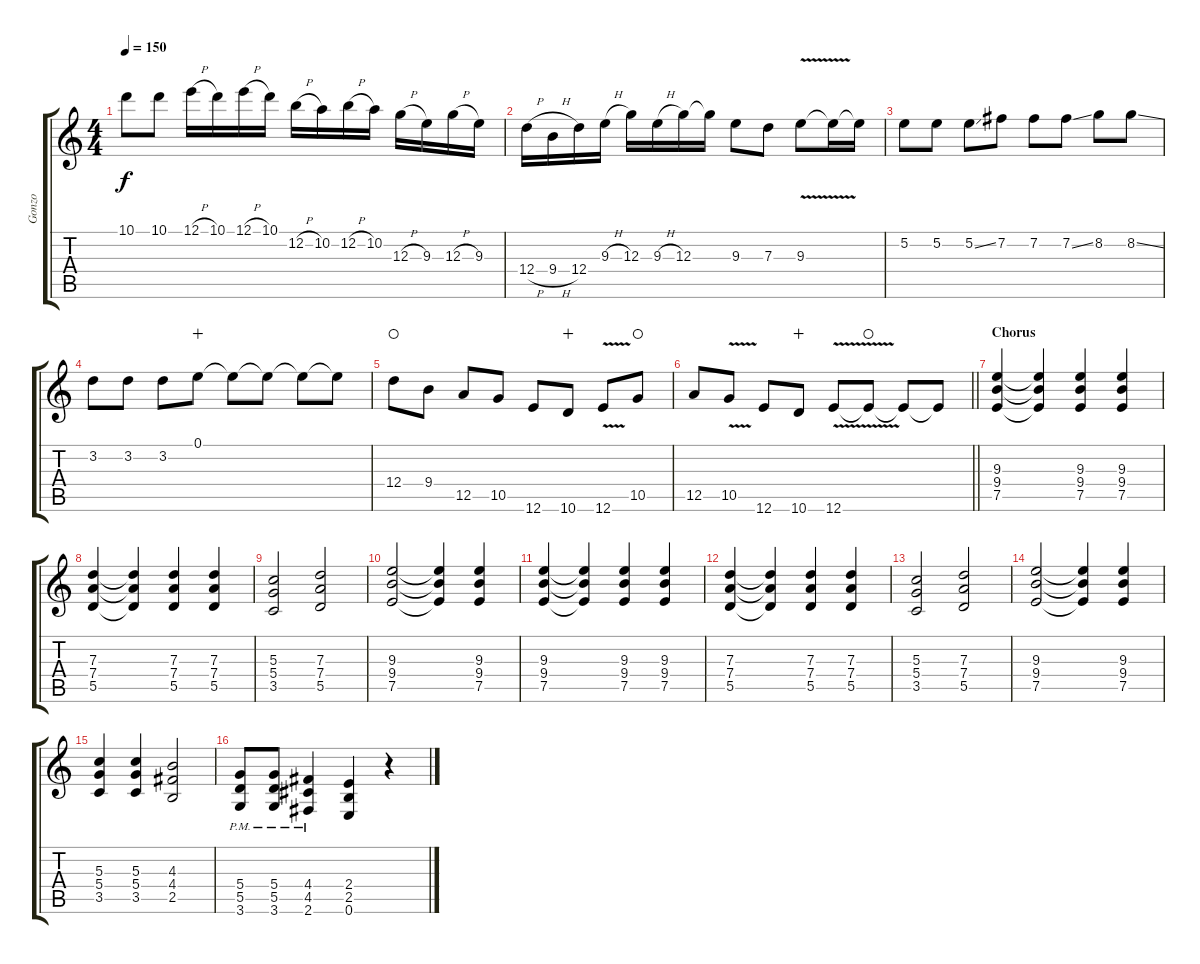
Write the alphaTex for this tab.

\track ("Gonzo" "Gonzo") {instrument overdrivenguitar}
\staff {score tabs}
\tuning (E4 B3 G3 D3 A2 E2) {hide}
\ts (4 4)
\tempo 150
\clef g2
\ks c
10.1.8{dy f} 10.1.8 12.1{h}.16 10.1.16 12.1{h}.16 10.1.16 12.2{h}.16 10.2.16 12.2{h}.16 10.2.16 12.3{h}.16 9.3.16 12.3{h}.16 9.3.16 |
12.4{h}.16 9.4{h}.16 12.4.16 9.3{h}.16 12.3.16 9.3{h}.16 12.3.16 12.3{t}.16 9.3.8 7.3.8 9.3{v}.8 9.3{t}.16 9.3{t}.16 |
5.2.8 5.2.8 5.2{ss}.8 7.2.8 7.2.8 7.2{ss}.8 8.2.8 8.2{ss}.8 |
3.2.8 3.2.8 3.2.8 0.1.8{wahc} 0.1{t}.8 0.1{t}.8 0.1{t}.8 0.1{t}.8 |
12.4.8{waho} 9.4.8 12.5.8 10.5.8 12.6.8 10.6.8{wahc} 12.6{v}.8 10.5.8{waho} |
\barLineRight lightlight
12.5.8 10.5{v}.8 12.6.8 10.6.8{wahc} 12.6{v}.8 12.6{t}.8{waho} 12.6{t}.8 12.6{t}.8 |
\section ("" "Chorus")
(9.3 9.4 7.5).4{volume 13 instrument overdrivenguitar} (9.3{t} 9.4{t} 7.5{t}).4 (9.3 9.4 7.5).4 (9.3 9.4 7.5).4 |
(7.3 7.4 5.5).4 (7.3{t} 7.4{t} 5.5{t}).4 (7.3 7.4 5.5).4 (7.3 7.4 5.5).4 |
(5.3 5.4 3.5).2 (7.3 7.4 5.5).2 |
(9.3 9.4 7.5).2 (9.3{t} 9.4{t} 7.5{t}).4 (9.3 9.4 7.5).4 |
(9.3 9.4 7.5).4 (9.3{t} 9.4{t} 7.5{t}).4 (9.3 9.4 7.5).4 (9.3 9.4 7.5).4 |
(7.3 7.4 5.5).4 (7.3{t} 7.4{t} 5.5{t}).4 (7.3 7.4 5.5).4 (7.3 7.4 5.5).4 |
(5.3 5.4 3.5).2 (7.3 7.4 5.5).2 |
(9.3 9.4 7.5).2 (9.3{t} 9.4{t} 7.5{t}).4 (9.3 9.4 7.5).4 |
(5.3 5.4 3.5).4 (5.3 5.4 3.5).4 (4.3 4.4 2.5).2 |
(5.4{pm} 5.5{pm} 3.6{pm}).8 (5.4{pm} 5.5{pm} 3.6{pm}).8 (4.4{pm} 4.5{pm} 2.6{pm}).4 (2.4 2.5 0.6).4 r.4
